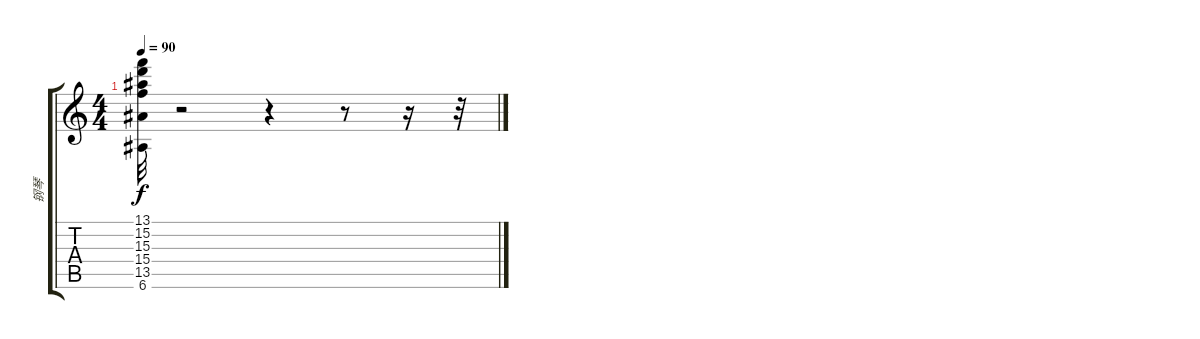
\track ("钢琴" "钢琴") {instrument acousticguitarnylon}
\staff {score tabs}
\tuning (E4 B3 G3 D3 A2 E2) {hide}
\ts (4 4)
\tempo 90
\clef g2
\ks c
(13.1{t} 15.2{t} 15.3{t} 15.4{t} 13.5{t} 6.6{t}).32{dy f} r.2 r.4 r.8 r.16 r.32
